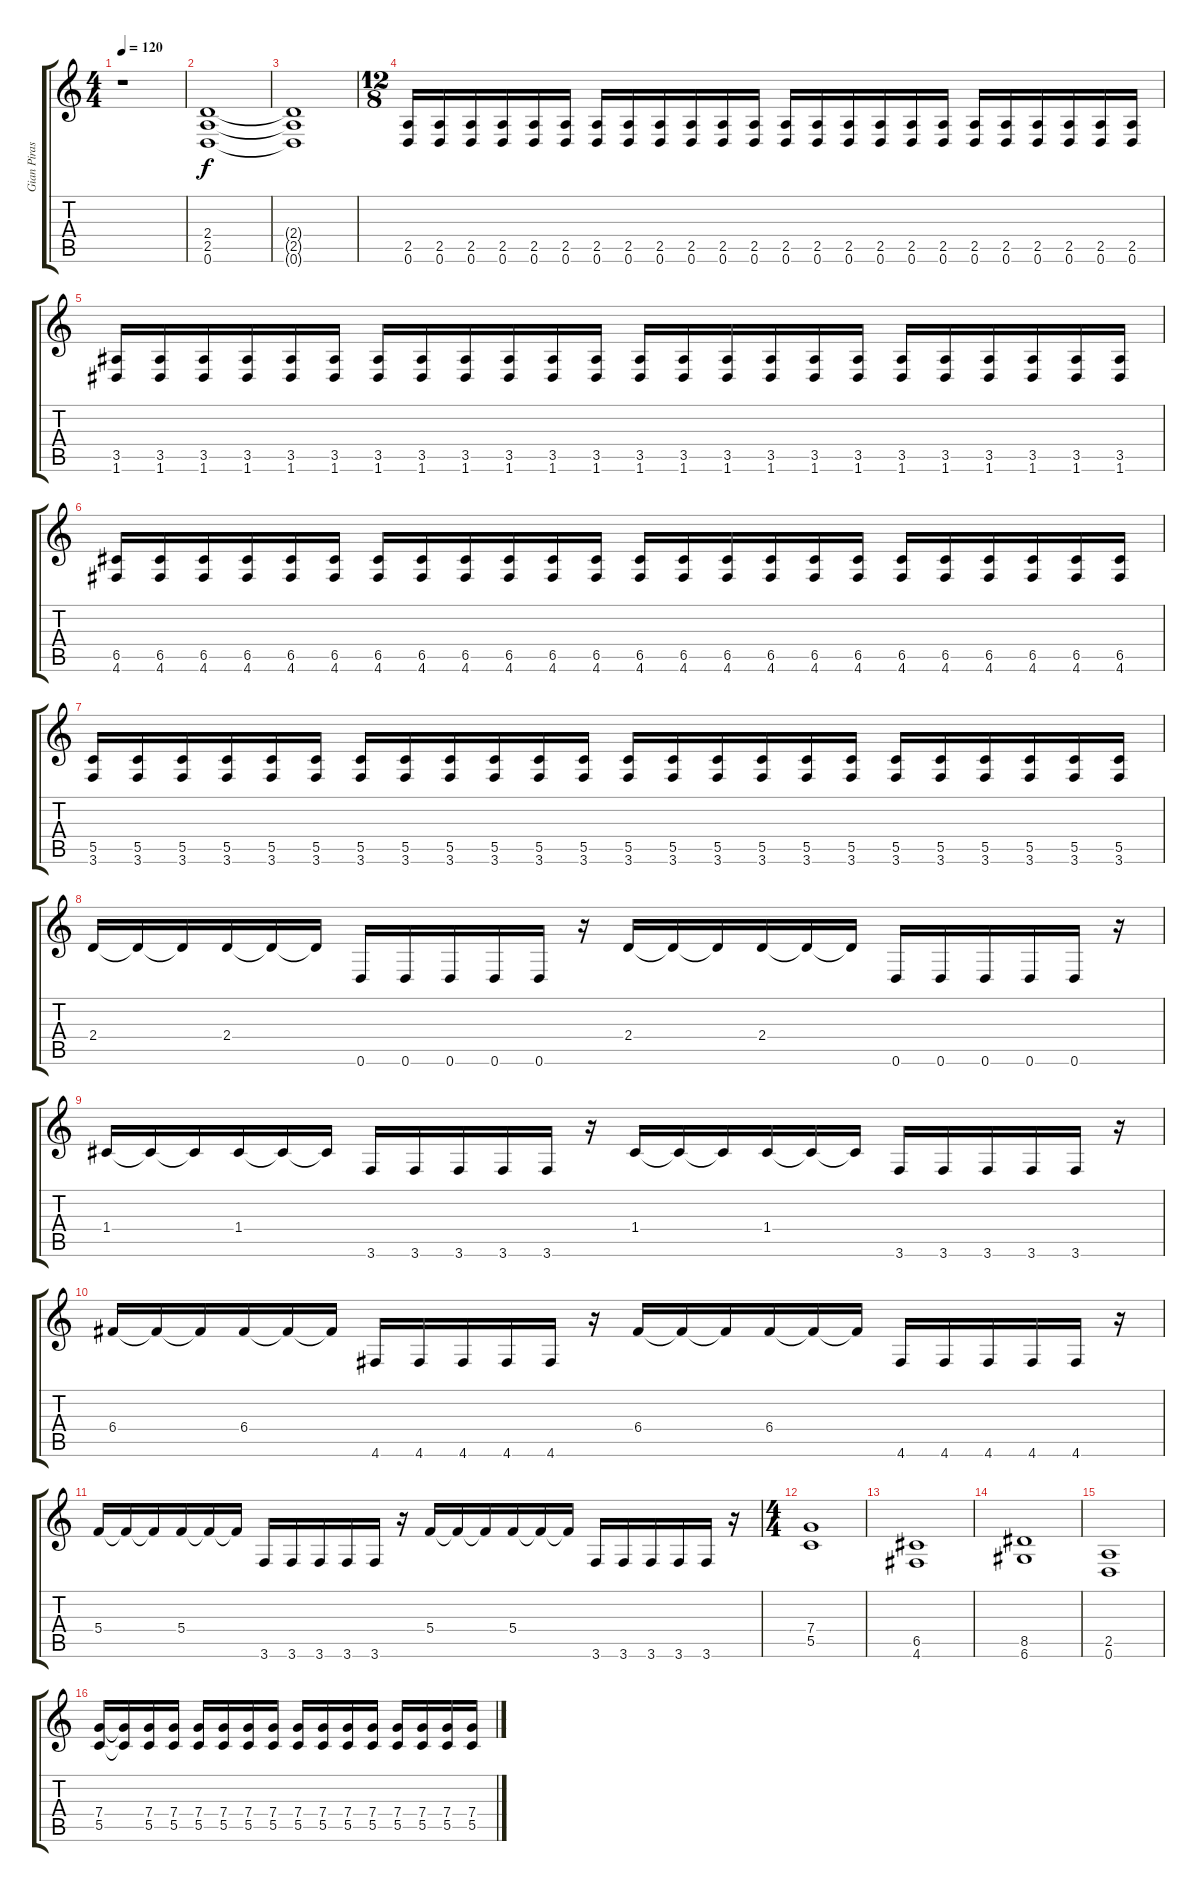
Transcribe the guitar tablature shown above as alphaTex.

\track ("Gian Piras" "Gian Piras") {instrument distortionguitar}
\staff {score tabs}
\tuning (D4 A3 F3 C3 G2 D2) {hide}
\ts (4 4)
\tempo 120
\clef g2
\ks c
r.1{dy f instrument distortionguitar} |
(2.4 2.5 0.6).1 |
(2.4{t} 2.5{t} 0.6{t}).1 |
\ts (12 8)
(2.5 0.6).16 (2.5 0.6).16 (2.5 0.6).16 (2.5 0.6).16 (2.5 0.6).16 (2.5 0.6).16 (2.5 0.6).16 (2.5 0.6).16 (2.5 0.6).16 (2.5 0.6).16 (2.5 0.6).16 (2.5 0.6).16 (2.5 0.6).16 (2.5 0.6).16 (2.5 0.6).16 (2.5 0.6).16 (2.5 0.6).16 (2.5 0.6).16 (2.5 0.6).16 (2.5 0.6).16 (2.5 0.6).16 (2.5 0.6).16 (2.5 0.6).16 (2.5 0.6).16 |
(3.5 1.6).16 (3.5 1.6).16 (3.5 1.6).16 (3.5 1.6).16 (3.5 1.6).16 (3.5 1.6).16 (3.5 1.6).16 (3.5 1.6).16 (3.5 1.6).16 (3.5 1.6).16 (3.5 1.6).16 (3.5 1.6).16 (3.5 1.6).16 (3.5 1.6).16 (3.5 1.6).16 (3.5 1.6).16 (3.5 1.6).16 (3.5 1.6).16 (3.5 1.6).16 (3.5 1.6).16 (3.5 1.6).16 (3.5 1.6).16 (3.5 1.6).16 (3.5 1.6).16 |
(6.5 4.6).16 (6.5 4.6).16 (6.5 4.6).16 (6.5 4.6).16 (6.5 4.6).16 (6.5 4.6).16 (6.5 4.6).16 (6.5 4.6).16 (6.5 4.6).16 (6.5 4.6).16 (6.5 4.6).16 (6.5 4.6).16 (6.5 4.6).16 (6.5 4.6).16 (6.5 4.6).16 (6.5 4.6).16 (6.5 4.6).16 (6.5 4.6).16 (6.5 4.6).16 (6.5 4.6).16 (6.5 4.6).16 (6.5 4.6).16 (6.5 4.6).16 (6.5 4.6).16 |
(5.5 3.6).16 (5.5 3.6).16 (5.5 3.6).16 (5.5 3.6).16 (5.5 3.6).16 (5.5 3.6).16 (5.5 3.6).16 (5.5 3.6).16 (5.5 3.6).16 (5.5 3.6).16 (5.5 3.6).16 (5.5 3.6).16 (5.5 3.6).16 (5.5 3.6).16 (5.5 3.6).16 (5.5 3.6).16 (5.5 3.6).16 (5.5 3.6).16 (5.5 3.6).16 (5.5 3.6).16 (5.5 3.6).16 (5.5 3.6).16 (5.5 3.6).16 (5.5 3.6).16 |
2.4.16 2.4{t}.16 2.4{t}.16 2.4.16 2.4{t}.16 2.4{t}.16 0.6.16 0.6.16 0.6.16 0.6.16 0.6.16 r.16 2.4.16 2.4{t}.16 2.4{t}.16 2.4.16 2.4{t}.16 2.4{t}.16 0.6.16 0.6.16 0.6.16 0.6.16 0.6.16 r.16 |
1.4.16 1.4{t}.16 1.4{t}.16 1.4.16 1.4{t}.16 1.4{t}.16 3.6.16 3.6.16 3.6.16 3.6.16 3.6.16 r.16 1.4.16 1.4{t}.16 1.4{t}.16 1.4.16 1.4{t}.16 1.4{t}.16 3.6.16 3.6.16 3.6.16 3.6.16 3.6.16 r.16 |
6.4.16 6.4{t}.16 6.4{t}.16 6.4.16 6.4{t}.16 6.4{t}.16 4.6.16 4.6.16 4.6.16 4.6.16 4.6.16 r.16 6.4.16 6.4{t}.16 6.4{t}.16 6.4.16 6.4{t}.16 6.4{t}.16 4.6.16 4.6.16 4.6.16 4.6.16 4.6.16 r.16 |
5.4.16 5.4{t}.16 5.4{t}.16 5.4.16 5.4{t}.16 5.4{t}.16 3.6.16 3.6.16 3.6.16 3.6.16 3.6.16 r.16 5.4.16 5.4{t}.16 5.4{t}.16 5.4.16 5.4{t}.16 5.4{t}.16 3.6.16 3.6.16 3.6.16 3.6.16 3.6.16 r.16 |
\ts (4 4)
(7.4 5.5).1 |
(6.5 4.6).1 |
(8.5 6.6).1 |
(2.5 0.6).1 |
(7.4 5.5).16 (7.4{t} 5.5{t}).16 (7.4 5.5).16 (7.4 5.5).16 (7.4 5.5).16 (7.4 5.5).16 (7.4 5.5).16 (7.4 5.5).16 (7.4 5.5).16 (7.4 5.5).16 (7.4 5.5).16 (7.4 5.5).16 (7.4 5.5).16 (7.4 5.5).16 (7.4 5.5).16 (7.4 5.5).16
